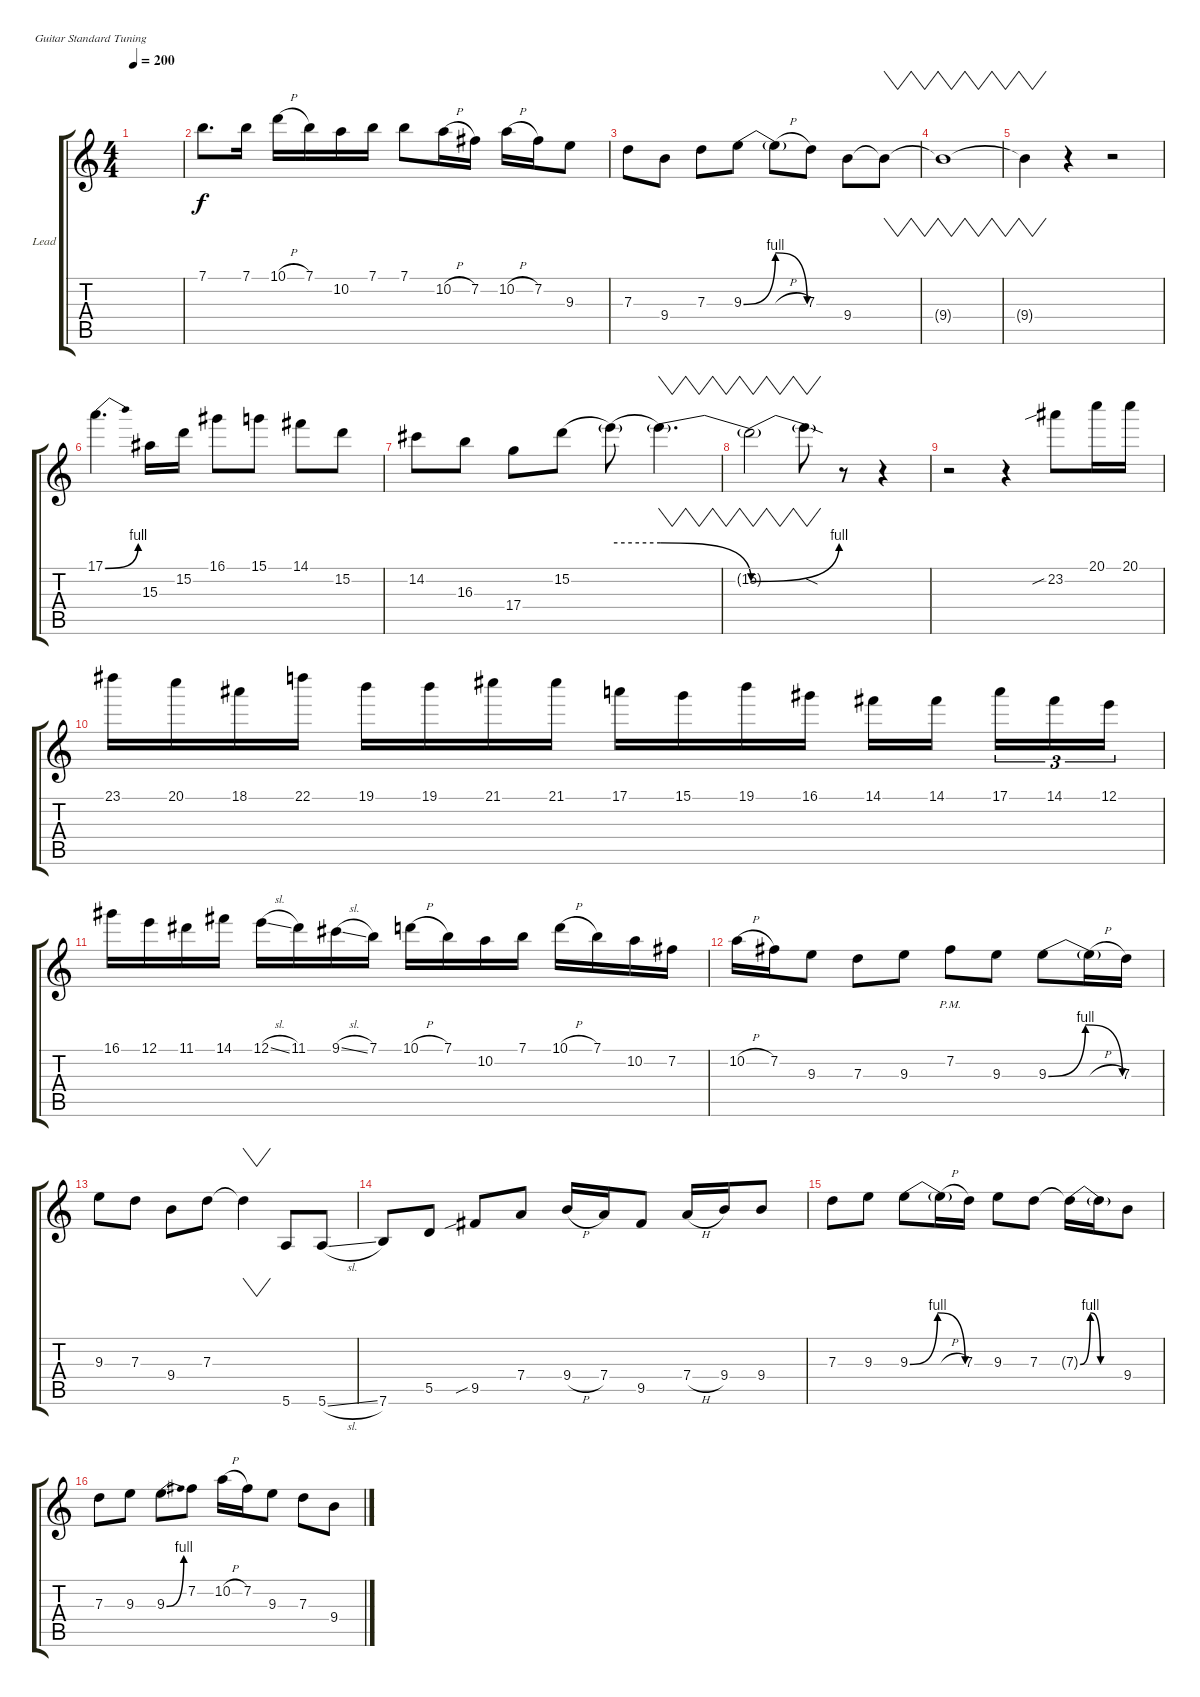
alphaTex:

\defaultSystemsLayout 4
\bracketExtendMode groupsimilarinstruments
\firstSystemTrackNameOrientation horizontal
\otherSystemsTrackNameOrientation horizontal
\track ("Guitar Lead" "Lead") {instrument distortionguitar}
\staff {score tabs}
\tuning (E4 B3 G3 D3 A2 E2)
\ts (4 4)
\tempo 200
\clef g2
\scale
0.333333
\ks c
|
\scale
0.333333 7.1.8{d} 7.1.16 10.1{h}.16 7.1.16 10.2.16 7.1.16 7.1.8 10.2{h}.16 7.2.16 10.2{h}.16 7.2.16 9.3.8 |
\scale
0.333333 7.3.8 9.4.8 7.3.8 9.3{be (bendrelease 0 0 30 4 30 4 60 0)}.8 9.3{h t}.8 7.3.8 9.4.8 9.4{t}.8{vw} |
\scale
0.333333 9.4{t}.1{vw} |
\scale
0.333333 9.4{t}.4{vw} r.4 r.2 |
\scale
0.333333 17.1{be (bend 0 0 60 4)}.4{d} 15.3.16 15.2.16 16.1.8 15.1.8 14.1.8 15.2.8 |
\scale
0.333333 14.2.8 16.3.8 17.4.8 15.2{be (hold 0 0 60 0)}.8 15.2{be (hold 0 4 60 4) t}.8 15.2{be (release 0 4 60 0) t}.4{vw d} |
\scale
0.333333 15.2{be (bend 0 0 60 4) t}.2{vw} 15.2{sod t}.8{vw} r.8 r.4 |
\scale
0.333333 r.2 r.4 23.2{sib}.8 20.1.16 20.1.16 |
\scale
0.333333 23.1.16 20.1.16 18.1.16 22.1.16 19.1.16 19.1.16 21.1.16 21.1.16 17.1.16 15.1.16 19.1.16 16.1.16 14.1.16 14.1.16 17.1.16{tu (3 2)} 14.1.16{tu (3 2)} 12.1.16{tu (3 2)} |
\scale
0.333333 16.1.16 12.1.16 11.1.16 14.1.16 12.1{sl}.16 11.1.16 9.1{sl}.16 7.1.16 10.1{h}.16 7.1.16 10.2.16 7.1.16 10.1{h}.16 7.1.16 10.2.16 7.2.16 |
\scale
0.333333 10.2{h}.16 7.2.16 9.3.8 7.3.8 9.3.8 7.2{pm}.8 9.3.8 9.3{be (bendrelease 0 0 30 4 30 4 60 0)}.8 9.3{h t}.16 7.3.16 |
\scale
0.333333 9.3.8 7.3.8 9.4.8 7.3.8 7.3{t}.4{vw} 5.6.8 5.6{sl}.8 |
\scale
0.333333 7.6.8 5.5.8 9.5{sib}.8 7.4.8 9.4{h}.16 7.4.16 9.5.8 7.4{h}.16 9.4.16 9.4.8 |
\scale
0.333333 7.3.8 9.3.8 9.3{be (bendrelease 0 0 30 4 30 4 60 0)}.8 9.3{h t}.16 7.3.16 9.3.8 7.3.8 7.3{be (bendrelease 0 0 30 4 30 4 60 0) t}.16 7.3{be (hold 0 0 60 0) t}.16 9.4.8 |
\scale
0.333333 7.3.8 9.3.8 9.3{be (bend 0 0 60 4)}.8 7.2.8 10.2{h}.16 7.2.16 9.3.8 7.3.8 9.4.8
